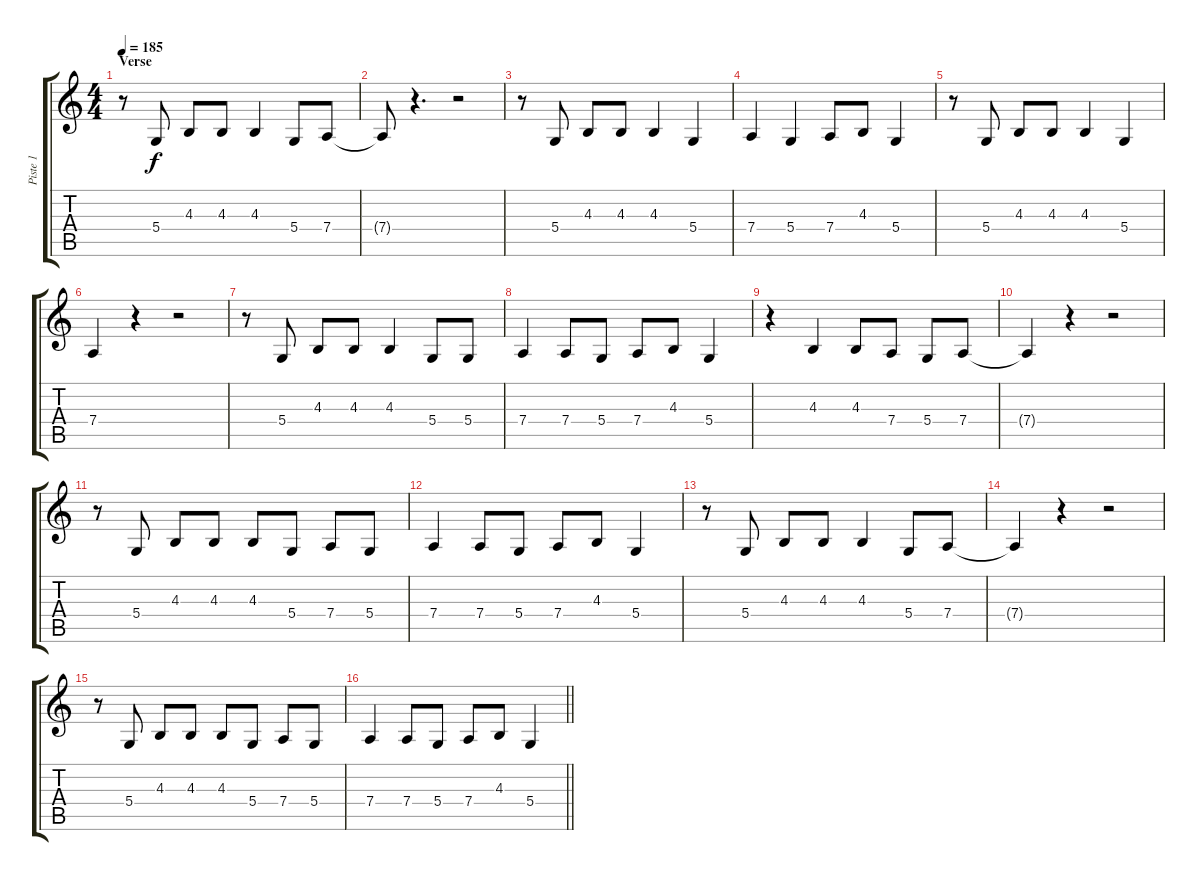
\track ("Piste 1" "Piste 1") {instrument altosax}
\staff {score tabs}
\tuning (E4 B3 G3 D3 A2 E2) {hide}
\ts (4 4)
\section ("" "Verse")
\tempo 185
\clef g2
\ks c
r.8{dy f} 5.4.8 4.3.8 4.3.8 4.3.4 5.4.8 7.4.8 |
7.4{t}.8 r.4{d} r.2 |
r.8 5.4.8 4.3.8 4.3.8 4.3.4 5.4.4 |
7.4.4 5.4.4 7.4.8 4.3.8 5.4.4 |
r.8 5.4.8 4.3.8 4.3.8 4.3.4 5.4.4 |
7.4.4 r.4 r.2 |
r.8 5.4.8 4.3.8 4.3.8 4.3.4 5.4.8 5.4.8 |
7.4.4 7.4.8 5.4.8 7.4.8 4.3.8 5.4.4 |
r.4 4.3.4 4.3.8 7.4.8 5.4.8 7.4.8 |
7.4{t}.4 r.4 r.2 |
r.8 5.4.8 4.3.8 4.3.8 4.3.8 5.4.8 7.4.8 5.4.8 |
7.4.4 7.4.8 5.4.8 7.4.8 4.3.8 5.4.4 |
r.8 5.4.8 4.3.8 4.3.8 4.3.4 5.4.8 7.4.8 |
7.4{t}.4 r.4 r.2 |
r.8 5.4.8 4.3.8 4.3.8 4.3.8 5.4.8 7.4.8 5.4.8 |
\barLineRight lightlight
7.4.4 7.4.8 5.4.8 7.4.8 4.3.8 5.4.4
